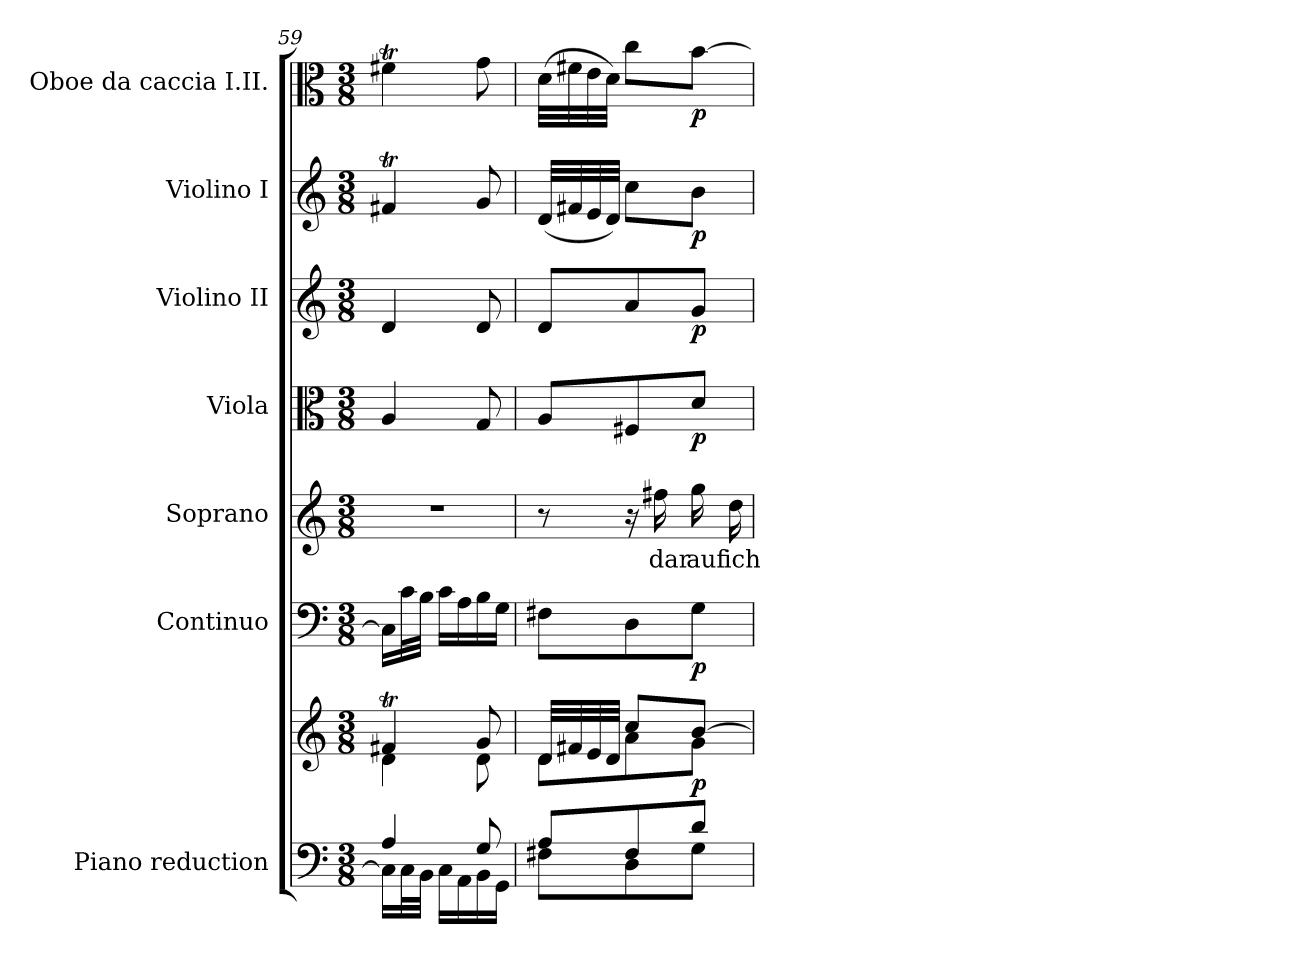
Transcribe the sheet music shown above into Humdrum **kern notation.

**kern	**kern	**dynam	**kern	**dynam	**kern	**text	**kern	**dynam	**kern	**dynam	**kern	**dynam	**kern	**dynam
*part7	*part7	*part7	*part6	*part6	*part5	*part5	*part4	*part4	*part3	*part3	*part2	*part2	*part1	*part1
*staff8	*staff7	*staff7/8	*staff6	*staff6	*staff5	*staff5	*staff4	*staff4	*staff3	*staff3	*staff2	*staff2	*staff1	*staff1
*I"Piano reduction	*	*	*I"Continuo	*	*I"Soprano	*	*I"Viola	*	*I"Violino II	*	*I"Violino I	*	*I"Oboe da caccia I.II.	*
*I'Pno	*	*	*	*	*	*	*I'Vla	*	*I'Vln	*	*I'Vln	*	*I'Ob	*
*clefF4	*clefG2	*	*clefF4	*	*clefG2	*	*clefC3	*	*clefG2	*	*clefG2	*	*clefC3	*
*k[]	*k[]	*	*k[]	*	*k[]	*	*k[]	*	*k[]	*	*k[]	*	*k[]	*
*M3/8	*M3/8	*	*M3/8	*	*M3/8	*	*M3/8	*	*M3/8	*	*M3/8	*	*M3/8	*
=59	=59	=59	=59	=59	=59	=59	=59	=59	=59	=59	=59	=59	=59	=59
*^	*^	*	*	*	*	*	*	*	*	*	*	*	*	*
4A/	16C\LL]	4f#Xt/	4d\	.	16C\LL]	.	4.r	.	4A/	.	4d/	.	4f#Xt/	.	4f#Xt\	.
.	32C\L	.	.	.	32c\L	.	.	.	.	.	.	.	.	.	.	.
.	32BB\JJJ	.	.	.	32B\JJJ	.	.	.	.	.	.	.	.	.	.	.
.	16C\LL	.	.	.	16c\LL	.	.	.	.	.	.	.	.	.	.	.
.	16AA\	.	.	.	16A\	.	.	.	.	.	.	.	.	.	.	.
8G/	16BB\	8g/	8d\	.	16B\	.	.	.	8G/	.	8d/	.	8g/	.	8g\	.
.	16GG\JJ	.	.	.	16G\JJ	.	.	.	.	.	.	.	.	.	.	.
=60	=60	=60	=60	=60	=60	=60	=60	=60	=60	=60	=60	=60	=60	=60	=60	=60
8A/L	8F#X\L	32d/LLL	8d\L	.	8F#X\L	.	8r	.	8A/L	.	8d/L	.	(32d/LLL	.	(32d\LLL	.
.	.	32f#X/	.	.	.	.	.	.	.	.	.	.	32f#X/	.	32f#X\	.
.	.	32e/	.	.	.	.	.	.	.	.	.	.	32e/	.	32e\	.
.	.	32d/JJJ	.	.	.	.	.	.	.	.	.	.	32d/JJJ)	.	32d\JJJ)	.
8F#/	8D\	8cc/L	8a\	.	8D\	.	16r	.	8F#X/	.	8a/	.	8cc\L	.	8cc\L	.
!	!	!	!	!	!	!	!	!LO:LY:b	!	!	!	!	!	!	!	!
.	.	.	.	.	.	.	16ff#X\	dar	.	.	.	.	.	.	.	.
!	!	!	!	!LO:DY:b	!	!LO:DY:b	!	!LO:LY:b	!	!LO:DY:b	!	!LO:DY:b	!	!LO:DY:b	!	!LO:DY:b
8d/J	8G\J	[8b/J	8g\J	p	8G\J	p	16gg\	auf	8d/J	p	8g/J	p	8b\J	p	[8b\J	p
!	!	!	!	!	!	!	!	!LO:LY:b	!	!	!	!	!	!	!	!
.	.	.	.	.	.	.	16dd\	ich	.	.	.	.	.	.	.	.
*v	*v	*	*	*	*	*	*	*	*	*	*	*	*	*	*	*
*	*v	*v	*	*	*	*	*	*	*	*	*	*	*	*	*
=	=	=	=	=	=	=	=	=	=	=	=	=	=	=
*-	*-	*-	*-	*-	*-	*-	*-	*-	*-	*-	*-	*-	*-	*-
